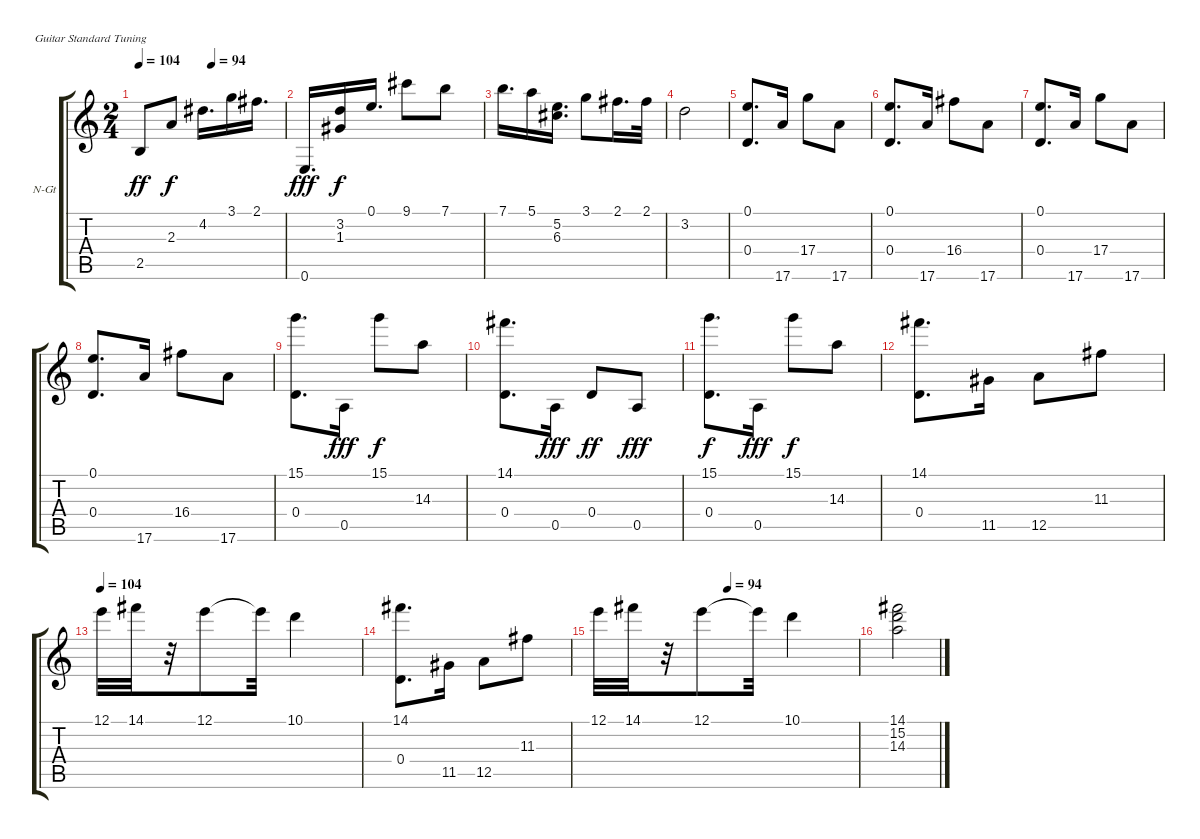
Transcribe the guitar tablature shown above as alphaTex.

\bracketExtendMode groupsimilarinstruments
\firstSystemTrackNameOrientation horizontal
\otherSystemsTrackNameOrientation horizontal
\track ("1st guitar" "N-Gt") {instrument acousticguitarnylon}
\staff {score tabs}
\tuning (E4 B3 G3 D3 A2 E2)
\ts (2 4)
\tempo 104
\tempo (94 0.5)
\clef g2
\ks c
2.5.8{dy ff} 2.3.8{dy f} 4.2.16{d} 3.1.16 2.1.16{d} |
0.6.16{d dy fff} (3.2 1.3).16{dy f} 0.1.16{d} 9.1.8 7.1.8 |
7.1.16{d} 5.1.16 (5.2 6.3).16{d} 3.1.8 2.1.16{d} 2.1.32 |
3.2.2 |
(0.1 0.4).8{d} 17.6.16 17.4.8 17.6.8 |
(0.1 0.4).8{d} 17.6.16 16.4.8 17.6.8 |
(0.1 0.4).8{d} 17.6.16 17.4.8 17.6.8 |
(0.1 0.4).8{d} 17.6.16 16.4.8 17.6.8 |
(15.1 0.4).8{d} 0.5.16{dy fff} 15.1.8{dy f} 14.3.8 |
(14.1 0.4).8{d} 0.5.16{dy fff} 0.4.8{dy ff} 0.5.8{dy fff} |
(15.1 0.4).8{d dy f} 0.5.16{dy fff} 15.1.8{dy f} 14.3.8 |
(14.1 0.4).8{d} 11.5.16 12.5.8 11.3.8 |
\tempo 104
12.1.32 14.1.32 r.32 12.1.8 12.1{t}.32 10.1.4 |
(14.1 0.4).8{d} 11.5.16 12.5.8 11.3.8 |
\tempo (94 0.5)
12.1.32 14.1.32 r.32 12.1.8 12.1{t}.32 10.1.4 |
(14.1 15.2 14.3).2
